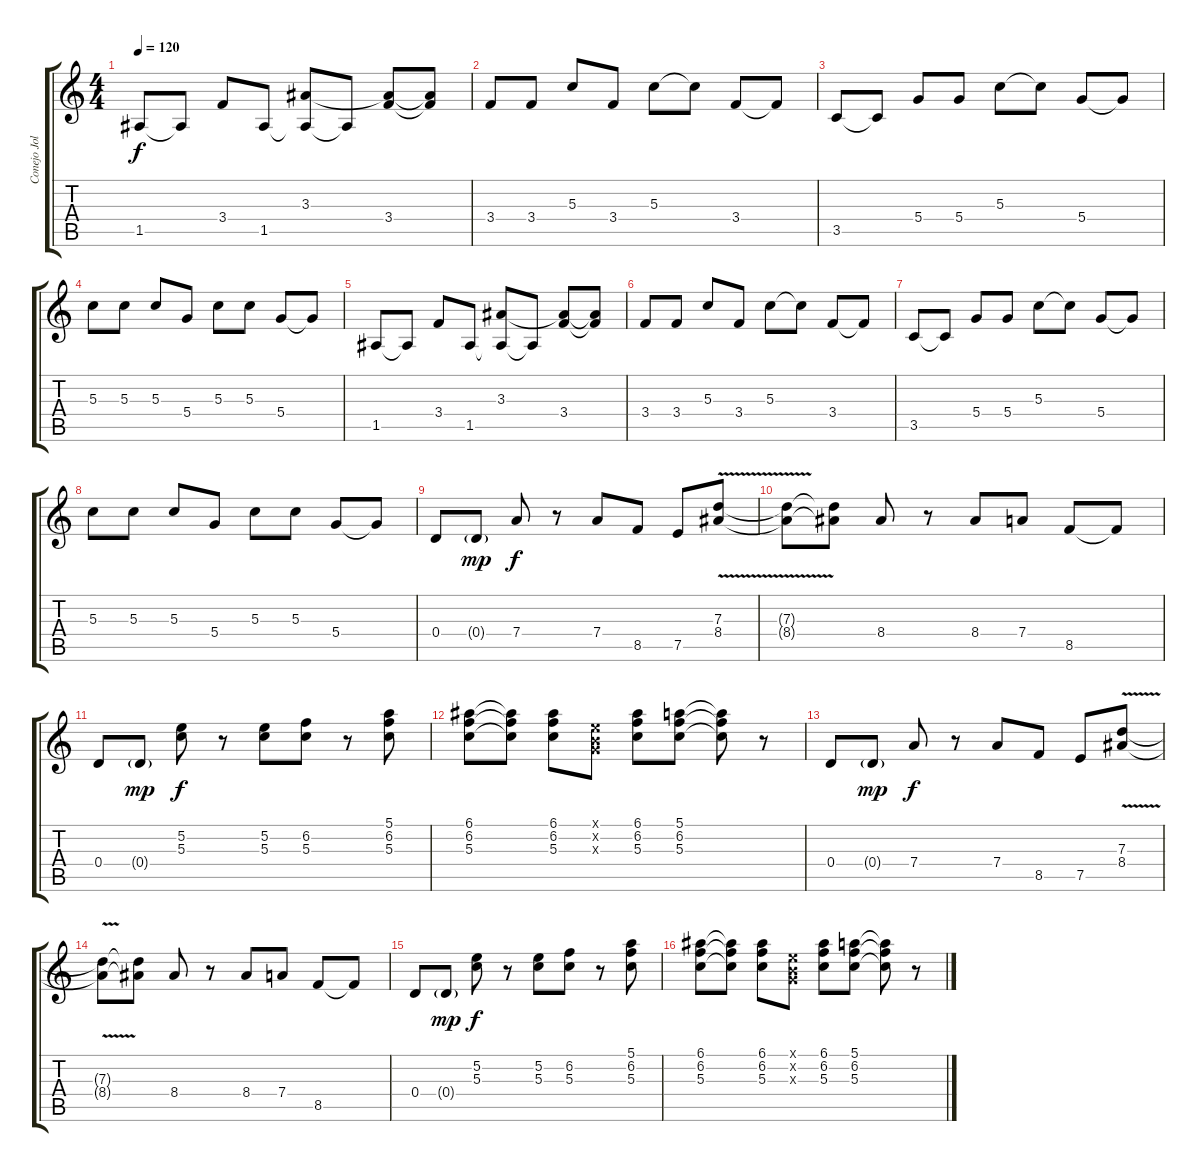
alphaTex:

\track ("Conejo Jolivet" "Conejo Jol") {instrument electricguitarclean}
\staff {score tabs}
\tuning (E4 B3 G3 D3 A2 E2) {hide}
\ts (4 4)
\tempo 120
\clef g2
\ks c
1.5.8{dy f} 1.5{t}.8 3.4.8 1.5.8 (3.3 1.5{t}).8 1.5{t}.8 (3.3{t} 3.4).8 (3.3{t} 3.4{t}).8 |
3.4.8 3.4.8 5.3.8 3.4.8 5.3.8 5.3{t}.8 3.4.8 3.4{t}.8 |
3.5.8 3.5{t}.8 5.4.8 5.4.8 5.3.8 5.3{t}.8 5.4.8 5.4{t}.8 |
5.3.8 5.3.8 5.3.8 5.4.8 5.3.8 5.3.8 5.4.8 5.4{t}.8 |
1.5.8 1.5{t}.8 3.4.8 1.5.8 (3.3 1.5{t}).8 1.5{t}.8 (3.3{t} 3.4).8 (3.3{t} 3.4{t}).8 |
3.4.8 3.4.8 5.3.8 3.4.8 5.3.8 5.3{t}.8 3.4.8 3.4{t}.8 |
3.5.8 3.5{t}.8 5.4.8 5.4.8 5.3.8 5.3{t}.8 5.4.8 5.4{t}.8 |
5.3.8 5.3.8 5.3.8 5.4.8 5.3.8 5.3.8 5.4.8 5.4{t}.8 |
0.4.8{instrument electricguitarclean} 0.4{g}.8{dy mp} 7.4.8{dy f} r.8 7.4.8 8.5.8 7.5.8 (7.3{v} 8.4{v}).8 |
(7.3{t} 8.4{t}).8 (7.3{t} 8.4{t}).8 8.4.8 r.8 8.4.8 7.4.8 8.5.8 8.5{t}.8 |
0.4.8 0.4{g}.8{dy mp} (5.2 5.3).8{dy f} r.8 (5.2 5.3).8 (6.2 5.3).8 r.8 (5.1 6.2 5.3).8 |
(6.1 6.2 5.3).8 (6.1{t} 6.2{t} 5.3{t}).8 (6.1 6.2 5.3).8 (0.1{x} 0.2{x} 0.3{x}).8 (6.1 6.2 5.3).8 (5.1 6.2 5.3).8 (5.1{t} 6.2{t} 5.3{t}).8 r.8 |
0.4.8 0.4{g}.8{dy mp} 7.4.8{dy f} r.8 7.4.8 8.5.8 7.5.8 (7.3{v} 8.4{v}).8 |
(7.3{t} 8.4{t}).8 (7.3{t} 8.4{t}).8 8.4.8 r.8 8.4.8 7.4.8 8.5.8 8.5{t}.8 |
0.4.8 0.4{g}.8{dy mp} (5.2 5.3).8{dy f} r.8 (5.2 5.3).8 (6.2 5.3).8 r.8 (5.1 6.2 5.3).8 |
(6.1 6.2 5.3).8 (6.1{t} 6.2{t} 5.3{t}).8 (6.1 6.2 5.3).8 (0.1{x} 0.2{x} 0.3{x}).8 (6.1 6.2 5.3).8 (5.1 6.2 5.3).8 (5.1{t} 6.2{t} 5.3{t}).8 r.8
